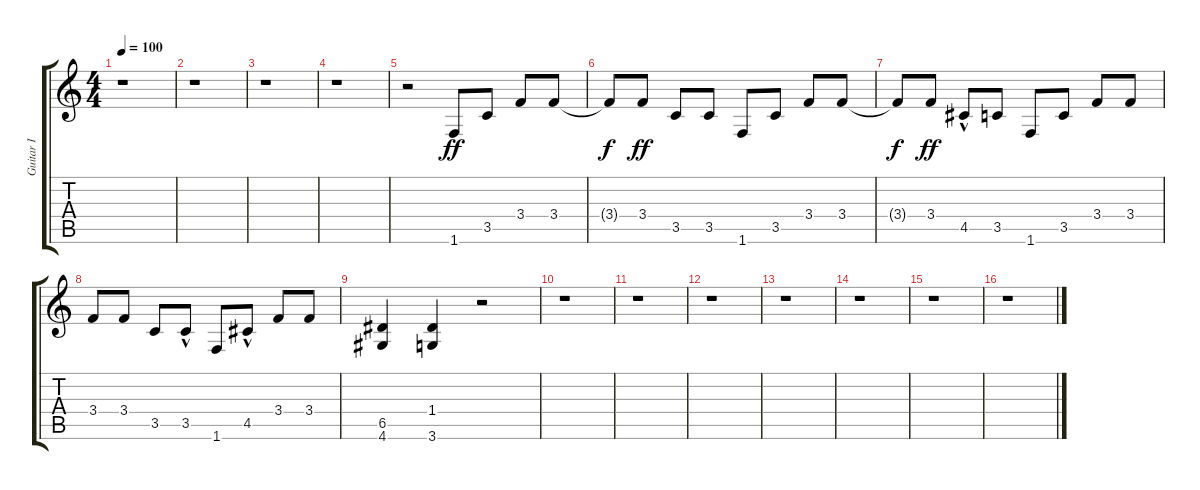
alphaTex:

\track ("Guitar I" "Guitar I") {instrument electricguitarclean}
\staff {score tabs}
\tuning (E4 B3 G3 D3 A2 E2) {hide}
\ts (4 4)
\tempo 100
\clef g2
\ks c
r.1{dy ff} |
r.1 |
r.1 |
r.1 |
r.2 1.6.8 3.5.8 3.4.8 3.4.8 |
3.4{t}.8{dy f} 3.4.8{dy ff} 3.5.8 3.5.8 1.6.8 3.5.8 3.4.8 3.4.8 |
3.4{t}.8{dy f} 3.4.8{dy ff} 4.5{hac}.8 3.5.8 1.6.8 3.5.8 3.4.8 3.4.8 |
3.4.8 3.4.8 3.5.8 3.5{hac}.8 1.6.8 4.5{hac}.8 3.4.8 3.4.8 |
(6.5 4.6).4 (1.4 3.6).4 r.2 |
r.1 |
r.1 |
r.1 |
r.1 |
r.1 |
r.1 |
r.1
